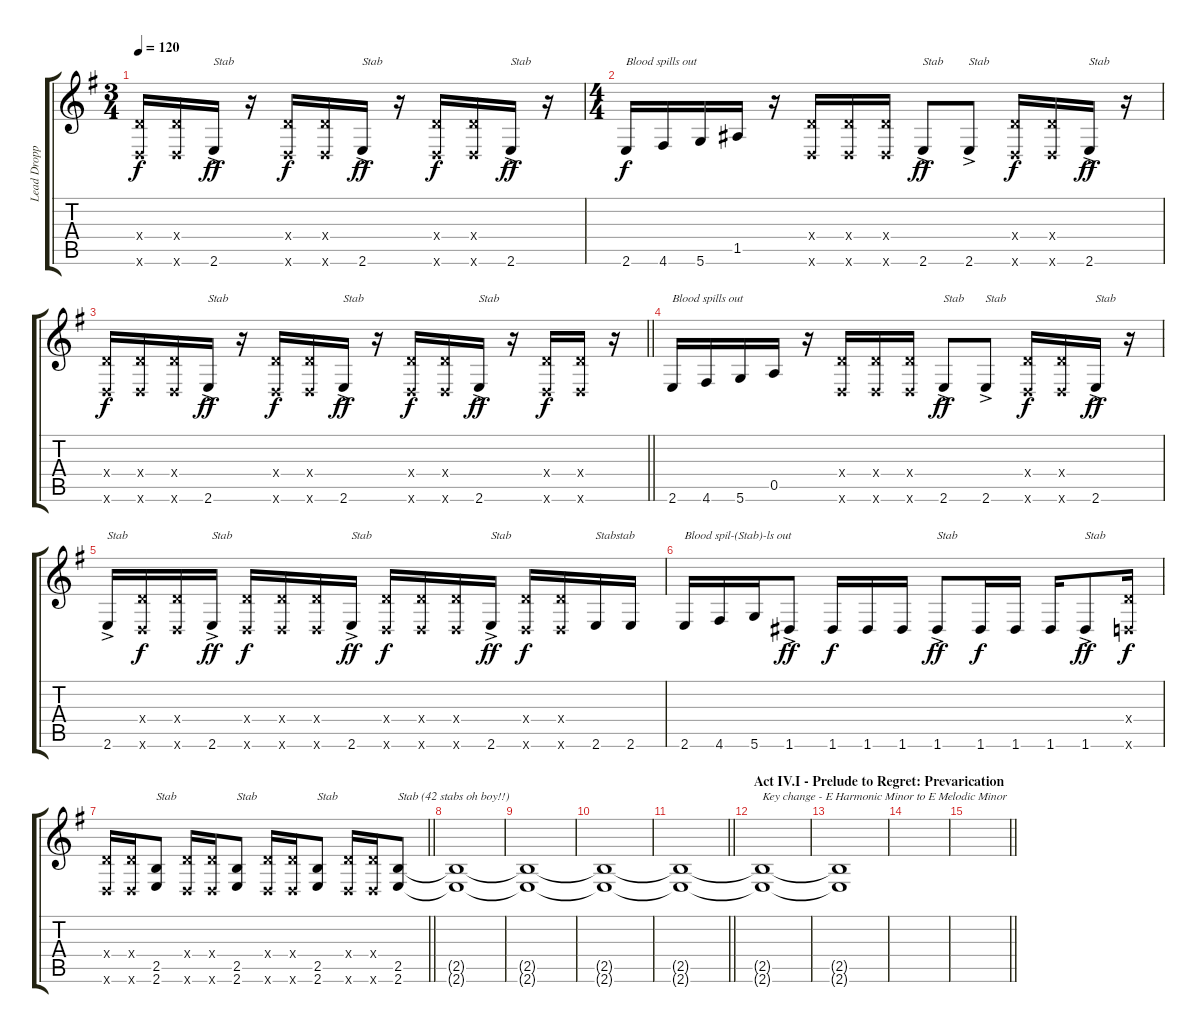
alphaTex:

\track ("Lead Dropped D " "Lead Dropp") {instrument distortionguitar}
\staff {score tabs}
\tuning (E4 B3 G3 D3 A2 D2) {hide}
\ts (3 4)
\tempo 120
\clef g2
\ks eminor
(0.4{x} 0.6{x}).16{dy f} (0.4{x} 0.6{x}).16 2.6{ac}.16{txt "Stab" dy ff} r.16 (0.4{x} 0.6{x}).16{dy f} (0.4{x} 0.6{x}).16 2.6{ac}.16{txt "Stab" dy ff} r.16 (0.4{x} 0.6{x}).16{dy f} (0.4{x} 0.6{x}).16 2.6{ac}.16{txt "Stab" dy ff} r.16 |
\ts (4 4)
2.6.16{txt "Blood spills out" dy f} 4.6.16 5.6.16 1.5.16 r.16 (0.4{x} 0.6{x}).16 (0.4{x} 0.6{x}).16 (0.4{x} 0.6{x}).16 2.6{ac}.8{txt "Stab" dy ff} 2.6{ac}.8{txt "Stab"} (0.4{x} 0.6{x}).16{dy f} (0.4{x} 0.6{x}).16 2.6{ac}.16{txt "Stab" dy ff} r.16 |
\barLineRight lightlight
(0.4{x} 0.6{x}).16{dy f} (0.4{x} 0.6{x}).16 (0.4{x} 0.6{x}).16 2.6{ac}.16{txt "Stab" dy ff} r.16 (0.4{x} 0.6{x}).16{dy f} (0.4{x} 0.6{x}).16 2.6{ac}.16{txt "Stab" dy ff} r.16 (0.4{x} 0.6{x}).16{dy f} (0.4{x} 0.6{x}).16 2.6{ac}.16{txt "Stab" dy ff} r.16 (0.4{x} 0.6{x}).16{dy f} (0.4{x} 0.6{x}).16 r.16 |
2.6.16{txt "Blood spills out"} 4.6.16 5.6.16 0.5.16 r.16 (0.4{x} 0.6{x}).16 (0.4{x} 0.6{x}).16 (0.4{x} 0.6{x}).16 2.6{ac}.8{txt "Stab" dy ff} 2.6{ac}.8{txt "Stab"} (0.4{x} 0.6{x}).16{dy f} (0.4{x} 0.6{x}).16 2.6{ac}.16{txt "Stab" dy ff} r.16 |
2.6{ac}.16{txt "Stab"} (0.4{x} 0.6{x}).16{dy f} (0.4{x} 0.6{x}).16 2.6{ac}.16{txt "Stab" dy ff} (0.4{x} 0.6{x}).16{dy f} (0.4{x} 0.6{x}).16 (0.4{x} 0.6{x}).16 2.6{ac}.16{txt "Stab" dy ff} (0.4{x} 0.6{x}).16{dy f} (0.4{x} 0.6{x}).16 (0.4{x} 0.6{x}).16 2.6{ac}.16{txt "Stab" dy ff} (0.4{x} 0.6{x}).16{dy f} (0.4{x} 0.6{x}).16 2.6.16{txt "Stabstab"} 2.6.16 |
2.6.16{txt "Blood spil-(Stab)-ls out"} 4.6.16 5.6.16 1.6{ac}.8{dy ff} 1.6.16{dy f} 1.6.16 1.6.16 1.6{ac}.8{txt "Stab" dy ff} 1.6.16{dy f} 1.6.16 1.6.16 1.6{ac}.8{txt "Stab" dy ff} (0.4{x} 0.6{x}).16{dy f} |
\barLineRight lightlight
(0.4{x} 0.6{x}).16 (0.4{x} 0.6{x}).16 (2.5 2.6).8{txt "Stab"} (0.4{x} 0.6{x}).16 (0.4{x} 0.6{x}).16 (2.5 2.6).8{txt "Stab"} (0.4{x} 0.6{x}).16 (0.4{x} 0.6{x}).16 (2.5 2.6).8{txt "Stab"} (0.4{x} 0.6{x}).16 (0.4{x} 0.6{x}).16 (2.5 2.6).8{txt "Stab (42 stabs oh boy!!)"} |
\section ("" "")
(2.5{t} 2.6{t}).1 |
(2.5{t} 2.6{t}).1 |
(2.5{t} 2.6{t}).1{volume 0} |
\barLineRight lightlight
(2.5{t} 2.6{t}).1 |
\section ("" "Act IV.I - Prelude to Regret: Prevarication")
(2.5{t} 2.6{t}).1{txt "Key change - E Harmonic Minor to E Melodic Minor"} |
(2.5{t} 2.6{t}).1 |
|
\barLineRight lightlight
